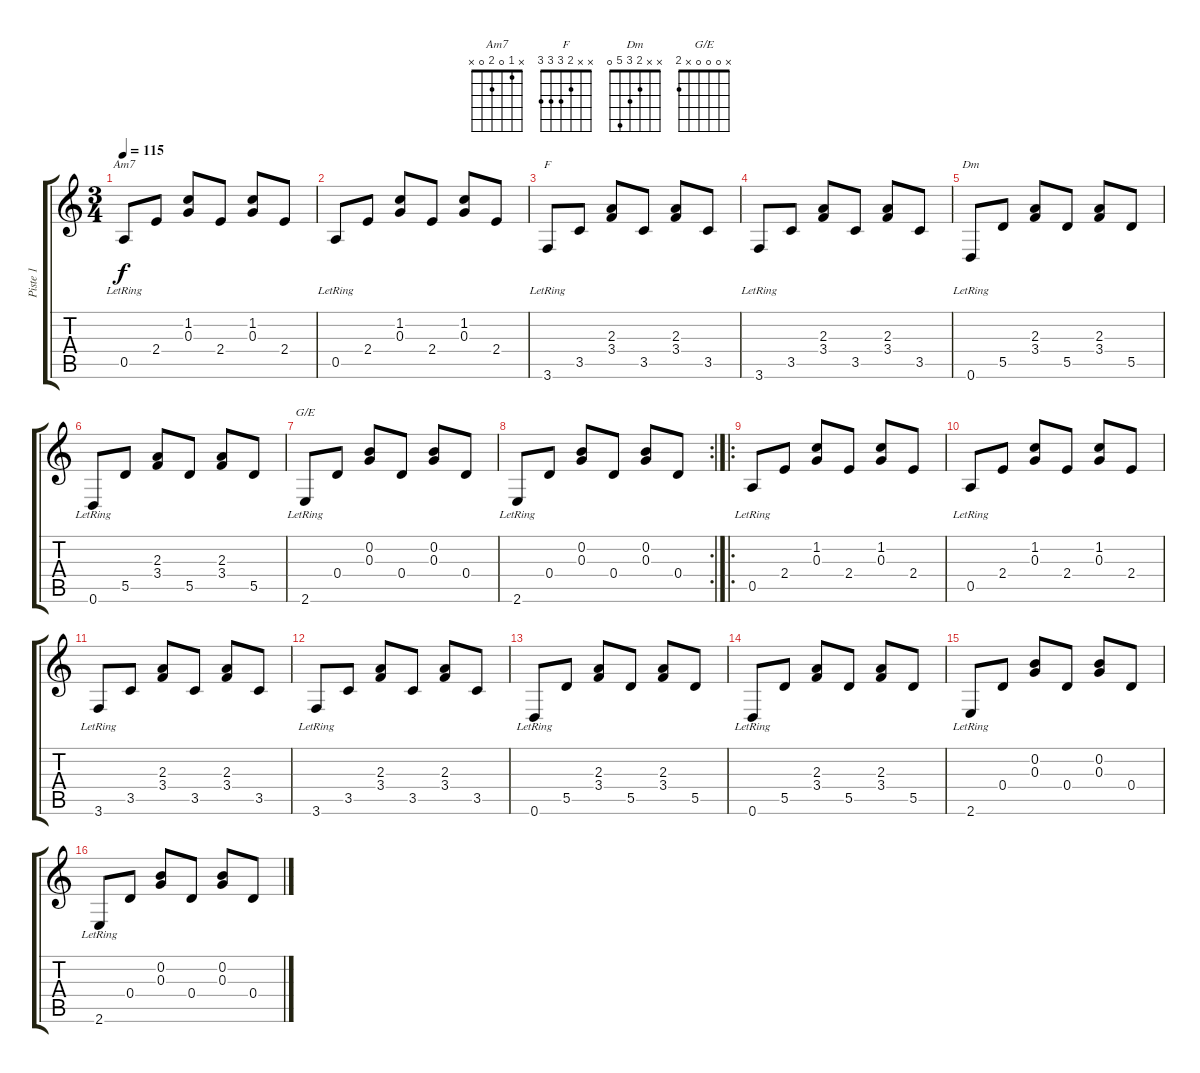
\track ("Piste 1" "Piste 1") {instrument acousticguitarsteel}
\staff {score tabs}
\tuning (E4 B3 G3 D3 A2 D2) {hide}
\chord ("Am7" x 1 0 2 0 x)
\chord ("F" x x 2 3 3 3)
\chord ("Dm" x x 2 3 5 0)
\chord ("G/E" x 0 0 0 x 2)
\ts (3 4)
\tempo 115
\clef g2
\ks c
0.5{lr}.8{ch "Am7" dy f instrument acousticguitarsteel} 2.4.8 (1.2 0.3).8 2.4.8 (1.2 0.3).8 2.4.8 |
0.5{lr}.8 2.4.8 (1.2 0.3).8 2.4.8 (1.2 0.3).8 2.4.8 |
3.6{lr}.8{ch "F"} 3.5.8 (2.3 3.4).8 3.5.8 (2.3 3.4).8 3.5.8 |
3.6{lr}.8 3.5.8 (2.3 3.4).8 3.5.8 (2.3 3.4).8 3.5.8 |
0.6{lr}.8{ch "Dm"} 5.5.8 (2.3 3.4).8 5.5.8 (2.3 3.4).8 5.5.8 |
0.6{lr}.8 5.5.8 (2.3 3.4).8 5.5.8 (2.3 3.4).8 5.5.8 |
2.6{lr}.8{ch "G/E"} 0.4.8 (0.2 0.3).8 0.4.8 (0.2 0.3).8 0.4.8 |
\rc 2
2.6{lr}.8 0.4.8 (0.2 0.3).8 0.4.8 (0.2 0.3).8 0.4.8 |
\ro
0.5{lr}.8 2.4.8 (1.2 0.3).8 2.4.8 (1.2 0.3).8 2.4.8 |
0.5{lr}.8 2.4.8 (1.2 0.3).8 2.4.8 (1.2 0.3).8 2.4.8 |
3.6{lr}.8 3.5.8 (2.3 3.4).8 3.5.8 (2.3 3.4).8 3.5.8 |
3.6{lr}.8 3.5.8 (2.3 3.4).8 3.5.8 (2.3 3.4).8 3.5.8 |
0.6{lr}.8 5.5.8 (2.3 3.4).8 5.5.8 (2.3 3.4).8 5.5.8 |
0.6{lr}.8 5.5.8 (2.3 3.4).8 5.5.8 (2.3 3.4).8 5.5.8 |
2.6{lr}.8 0.4.8 (0.2 0.3).8 0.4.8 (0.2 0.3).8 0.4.8 |
2.6{lr}.8 0.4.8 (0.2 0.3).8 0.4.8 (0.2 0.3).8 0.4.8
